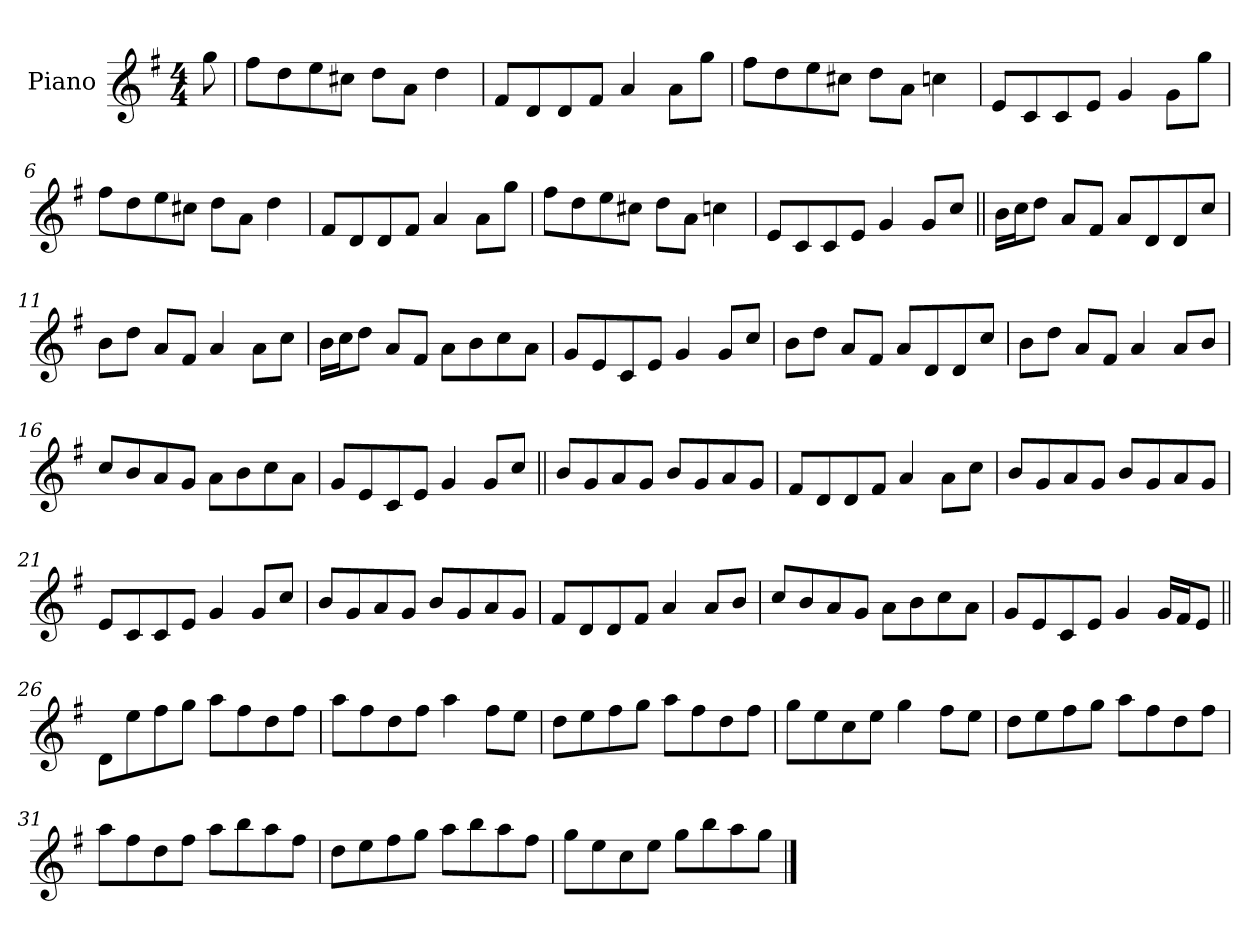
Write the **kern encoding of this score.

**kern
*part1
*staff1
*I"Piano
*I'Pno
*clefG2
*k[f#]
*D:mix
*M4/4
=1
8gg\
=2
8ff#\L
8dd\
8ee\
8cc#X\J
8dd\L
8a\J
4dd\
=3
8f#/L
8d/
8d/
8f#/J
4a/
8a\L
8gg\J
=4
8ff#\L
8dd\
8ee\
8cc#X\J
8dd\L
8a\J
4ccn\
=5
8e/L
8c/
8c/
8e/J
4g/
8g\L
8gg\J
=6
8ff#\L
8dd\
8ee\
8cc#X\J
8dd\L
8a\J
4dd\
=7
8f#/L
8d/
8d/
8f#/J
4a/
8a\L
8gg\J
=8
8ff#\L
8dd\
8ee\
8cc#X\J
8dd\L
8a\J
4ccn\
=9
8e/L
8c/
8c/
8e/J
4g/
8g/L
8cc/J
=10||
16b\LL
16cc\J
8dd\J
8a/L
8f#/J
8a/L
8d/
8d/
8cc/J
=11
8b\L
8dd\J
8a/L
8f#/J
4a/
8a\L
8cc\J
=12
16b\LL
16cc\J
8dd\J
8a/L
8f#/J
8a\L
8b\
8cc\
8a\J
=13
8g/L
8e/
8c/
8e/J
4g/
8g/L
8cc/J
=14
8b\L
8dd\J
8a/L
8f#/J
8a/L
8d/
8d/
8cc/J
=15
8b\L
8dd\J
8a/L
8f#/J
4a/
8a/L
8b/J
=16
8cc/L
8b/
8a/
8g/J
8a\L
8b\
8cc\
8a\J
=17
8g/L
8e/
8c/
8e/J
4g/
8g/L
8cc/J
=18||
8b/L
8g/
8a/
8g/J
8b/L
8g/
8a/
8g/J
=19
8f#/L
8d/
8d/
8f#/J
4a/
8a\L
8cc\J
=20
8b/L
8g/
8a/
8g/J
8b/L
8g/
8a/
8g/J
=21
8e/L
8c/
8c/
8e/J
4g/
8g/L
8cc/J
=22
8b/L
8g/
8a/
8g/J
8b/L
8g/
8a/
8g/J
=23
8f#/L
8d/
8d/
8f#/J
4a/
8a/L
8b/J
=24
8cc/L
8b/
8a/
8g/J
8a\L
8b\
8cc\
8a\J
=25
8g/L
8e/
8c/
8e/J
4g/
16g/LL
16f#/J
8e/J
=26||
8d\L
8ee\
8ff#\
8gg\J
8aa\L
8ff#\
8dd\
8ff#\J
=27
8aa\L
8ff#\
8dd\
8ff#\J
4aa\
8ff#\L
8ee\J
=28
8dd\L
8ee\
8ff#\
8gg\J
8aa\L
8ff#\
8dd\
8ff#\J
=29
8gg\L
8ee\
8cc\
8ee\J
4gg\
8ff#\L
8ee\J
=30
8dd\L
8ee\
8ff#\
8gg\J
8aa\L
8ff#\
8dd\
8ff#\J
=31
8aa\L
8ff#\
8dd\
8ff#\J
8aa\L
8bb\
8aa\
8ff#\J
=32
8dd\L
8ee\
8ff#\
8gg\J
8aa\L
8bb\
8aa\
8ff#\J
=33
8gg\L
8ee\
8cc\
8ee\J
8gg\L
8bb\
8aa\
8gg\J
==
*-
